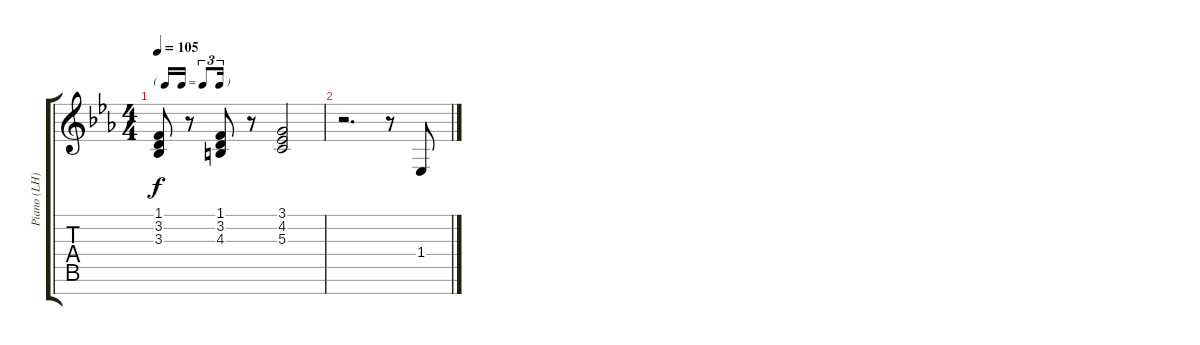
\track ("Piano (LH)" "Piano (LH)") {instrument electricpiano1}
\staff {score tabs}
\tuning (E4 B3 G3 D3 A2 E2 B1) {hide}
\ts (4 4)
\tf triplet16th
\tempo 105
\clef g2
\ks eb
(1.1 3.2 3.3).8{dy f} r.8 (1.1 3.2 4.3).8 r.8 (3.1 4.2 5.3).2 |
r.2{d} r.8 1.4.8
